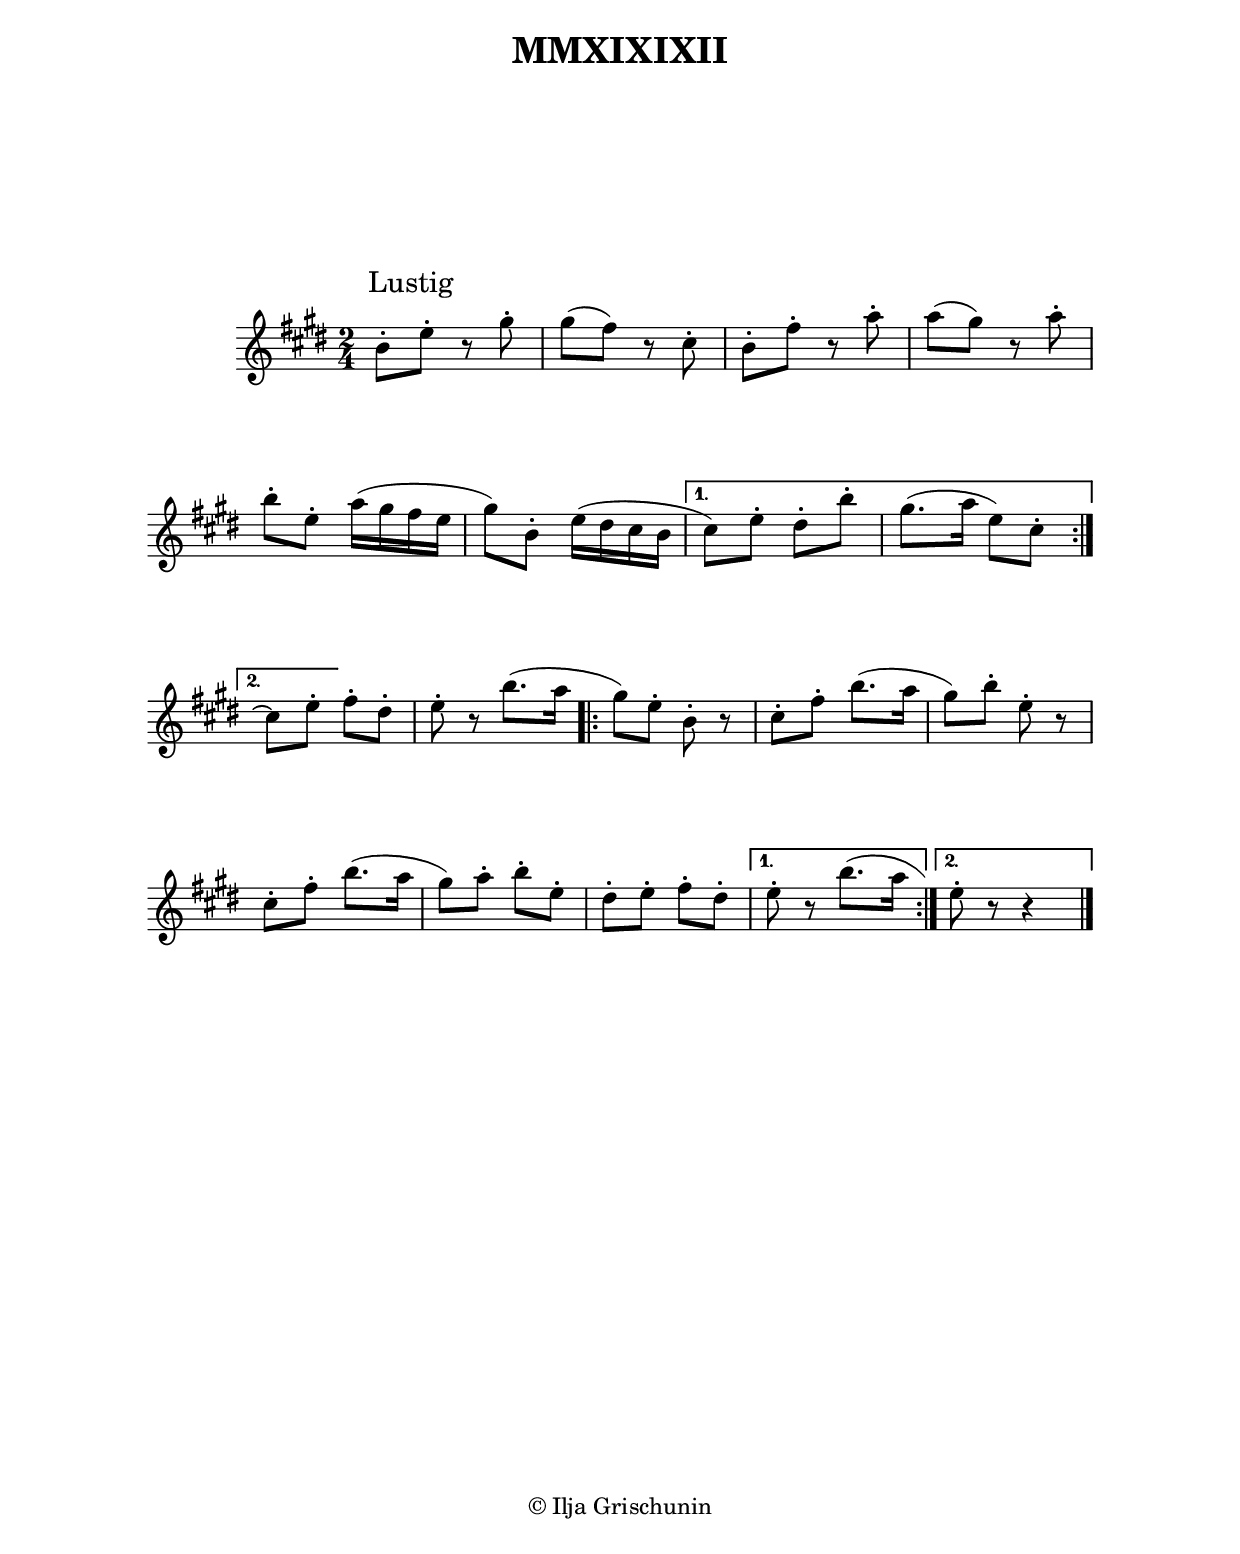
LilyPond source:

\version "2.19.15"

\language "deutsch"

\header {
  title = "MMXIXIXII"
  %instrument = "Flute"
  %meter = "Lustig"
  %composer = "I. G."
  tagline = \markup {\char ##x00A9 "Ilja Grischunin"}
}

\paper {
  #(set-paper-size "a4")
  top-system-spacing.basic-distance = #20
  top-markup-spacing.basic-distance = #20
  markup-system-spacing.basic-distance = #30
  system-system-spacing.basic-distance = #18
  last-bottom-spacing.basic-distance = #20
  left-margin = 25
  right-margin = 25
  %two-sided = ##t
  %inner-margin = 25
  %outer-margin = 15
}

\layout {
  \context {
    \Score
    \remove "Bar_number_engraver"
  }
  \context {
    \Staff \RemoveEmptyStaves
    \override VerticalAxisGroup.remove-first = ##t
  }
}

slash =
#(define-music-function (parser location ang stem-fraction protrusion)
   (number? number? number?)
   (remove-grace-property 'Voice 'Stem 'direction) ; necessary?
   #{
     \once \override Stem #'stencil =
     #(lambda (grob)
        (let* ((X-parent (ly:grob-parent grob X))
               (is-rest? (ly:grob? (ly:grob-object X-parent 'rest))))
          (if is-rest?
              empty-stencil
              (let* ((ang (degrees->radians ang))
                     ; We need the beam and its slope so that slash will
                     ; extend uniformly past the stem and the beam
                     (beam (ly:grob-object grob 'beam))
                     (beam-X-pos (ly:grob-property beam 'X-positions))
                     (beam-Y-pos (ly:grob-property beam 'positions))
                     (beam-slope (/ (- (cdr beam-Y-pos) (car beam-Y-pos))
                                   (- (cdr beam-X-pos) (car beam-X-pos))))
                     (beam-angle (atan beam-slope))
                     (stem-Y-ext (ly:grob-extent grob grob Y))
                     ; Stem.length is expressed in half staff-spaces
                     (stem-length (/ (ly:grob-property grob 'length) 2.0))
                     (dir (ly:grob-property grob 'direction))
                     ; if stem points up. car represents segment of stem
                     ; closest to notehead; if down, cdr does
                     (stem-ref (if (= dir 1) (car stem-Y-ext) (cdr stem-Y-ext)))
                     (stem-segment (* stem-length stem-fraction))
                     ; Where does slash cross the stem?
                     (slash-stem-Y (+ stem-ref (* dir stem-segment)))
                     ; These are values for the portion of the slash that
                     ; intersects the beamed group.
                     (dx (/ (- stem-length stem-segment)
                           (- (tan ang) (* dir beam-slope))))
                     (dy (* (tan ang) dx))
                     ; Now, we add in the wings
                     (protrusion-dx (* (cos ang) protrusion))
                     (protrusion-dy (* (sin ang) protrusion))
                     (x1 (- protrusion-dx))
                     (y1 (- slash-stem-Y (* dir protrusion-dy)))
                     (x2 (+ dx protrusion-dx))
                     (y2 (+ slash-stem-Y
                           (* dir (+ dy protrusion-dy))))
                     (th (ly:staff-symbol-line-thickness grob))
                     (stil (ly:stem::print grob)))

                (ly:stencil-add
                 stil
                 (make-line-stencil th x1 y1 x2 y2))))))
   #})

slashI = {
  \slash 50 0.6 1.0
}

slashII = {
  \slash 45 0.5 0.8
}

slashIII = {
  \slash 60 0.8 1.2
}


fluteMusic = \new Voice \with {
  \remove "Forbid_line_break_engraver"
  \override Beam.breakable = ##t
}
\relative e'' {
  \clef treble
  \key e \major
  \time 2/4
  \override Score.RehearsalMark.extra-offset = #'(4 . 2)
  \mark "Lustig"
  \repeat volta 2 {
    h8-. e-. r gis-. gis( fis) r cis-. h-. fis'-. r a-. a( gis) r a-.
    \break
    h-. e,-. a16( gis fis e gis8) h,-. e16( dis cis h
  }
  \alternative {
    {
      cis8) e-.
      \set Score.repeatCommands = #'((volta #f))
      dis-. h'-. gis8.( a16 e8) cis-.
      \break
    }
    {
      cis8\repeatTie e-.
    }
  }
  fis-. dis-.
  e-. r
  h'8.( a16
  \repeat volta 2 {
    gis8) e-. h-. r cis-. fis-. h8.( a16 gis8) h-. e,-. r
    \break
    cis-. fis-. h8.( a16 gis8) a-. h-. e,-. dis-. e-. fis-. dis-.
  }
  \alternative {
    {
      e-. r  
      \shape #'((0 . 0) (0 . 0) (1.5 . 0.5) (2.5 . -1)) Slur
      h'8.( a16)
    }
    {
      e8-. r r4
    }
  }
  \bar "|."
}

\score {

  \new Staff {
    \fluteMusic
  }

}